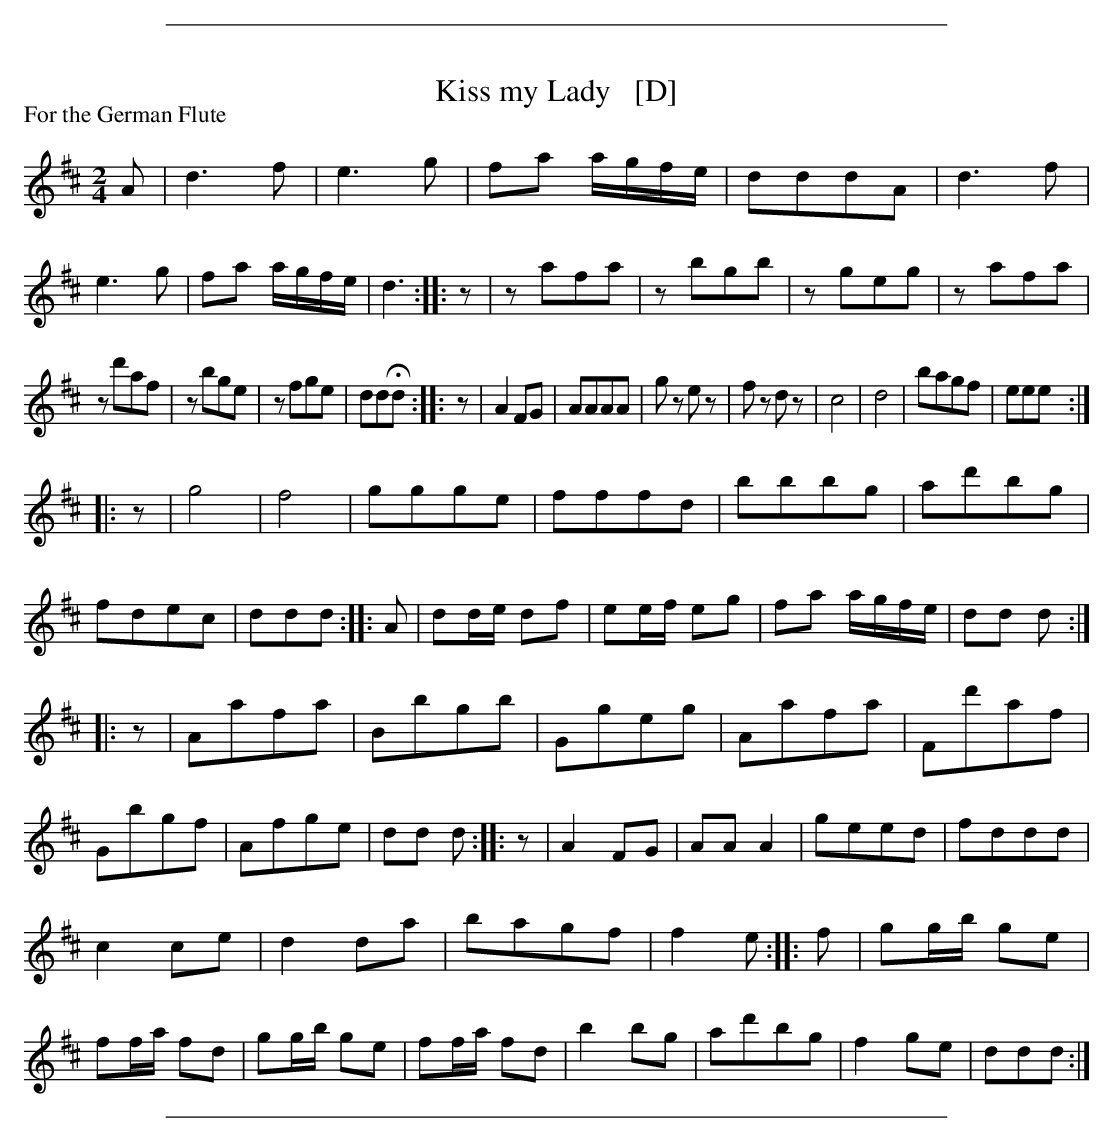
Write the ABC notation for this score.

X:1
T: Kiss my Lady   [D]
P: For the German Flute
M: 2/4
L: 1/8
K: D
A |\
d3f | e3g | fa a/g/f/e/ | dddA | d3f | e3g | fa a/g/f/e/ | d3 :: z | zafa | zbgb | zgeg | zafa |
zd'af | zbge | zfge | ddHd :: z | A2FG | AAAA | gz ez | fz dz | c4 | d4 | bagf | eee ::
z | g4 | f4 | ggge | fffd | bbbg | ad'bg | fdec | ddd :: A | dd/e/ df |ee/f/ eg | fa a/g/f/e/ | dd d ::
z | Aafa | Bbgb | Ggeg | Aafa | Fd'af | Gbgf | Afge | dd d :: z | A2FG | AAA2 | geed | fddd |
c2ce | d2da | bagf | f2e :: f | gg/b/ ge | ff/a/ fd | gg/b/ ge | ff/a/ fd | b2bg | ad'bg | f2ge | ddd :|
